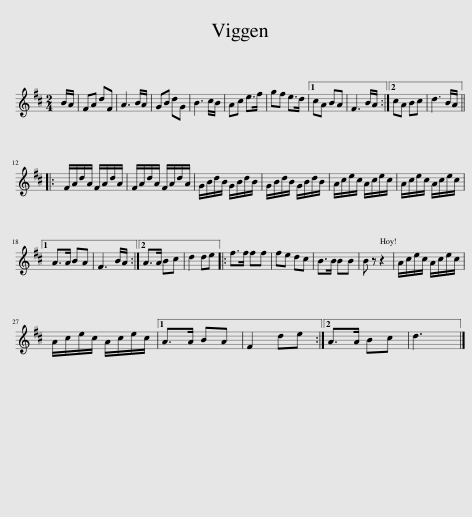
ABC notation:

X:1
L:1/8
M:2/4
I:linebreak $
K:D
V:1 treble
V:1
 B/A/ | FA dF | A3 B/A/ | GB dG | B3 c/B/ | %5
 Ac e>f | gf e>d |1 cA BA | F3 B/A/ :|2 cA Bc | %10
 d3 B/A/ |:$ F/A/d/A/ F/A/d/A/ | F/A/d/A/ F/A/d/A/ | G/B/d/B/ G/B/d/B/ | G/B/d/B/ G/B/d/B/ | %15
 A/c/e/c/ A/c/e/c/ | A/c/e/c/ A/c/e/c/ |1$ A>A BA | F3 B/A/ :|2 A>A Bc | %20
 d2 de |: f>f ff | fe dc | B>B BB | B z z2 | %25
 A/c/e/c/ A/c/e/c/ |$ A/c/e/c/ A/c/e/c/ |1 A>A BA | F2 de :|2 A>A Bc | %30
 d3 |] %31
